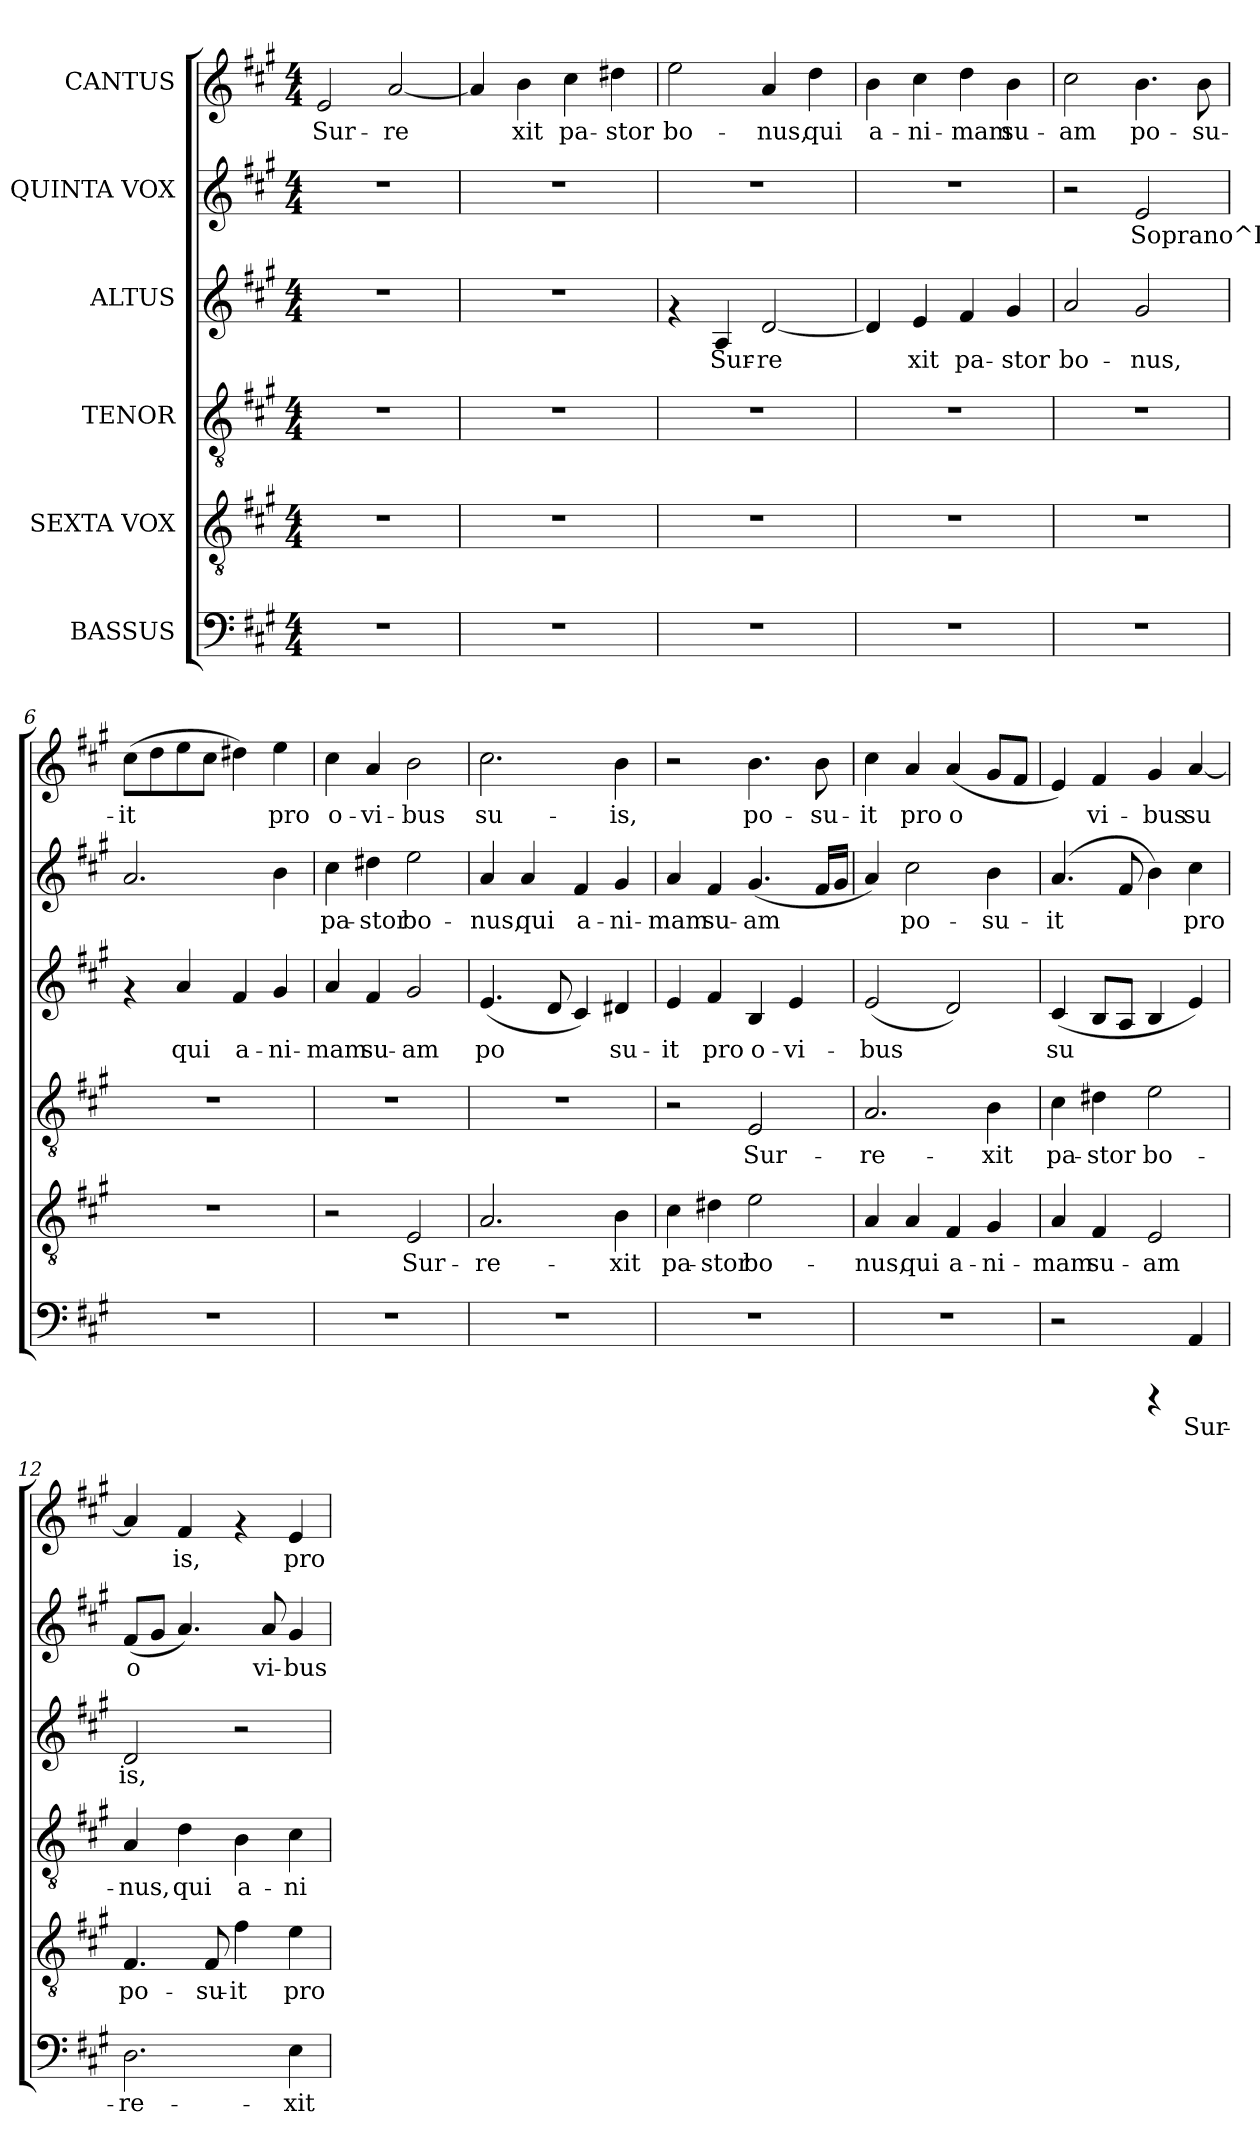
**kern	**text	**kern	**text	**kern	**text	**kern	**text	**kern	**text	**kern	**text
*part6	*part6	*part5	*part5	*part4	*part4	*part3	*part3	*part2	*part2	*part1	*part1
*staff6	*staff6	*staff5	*staff5	*staff4	*staff4	*staff3	*staff3	*staff2	*staff2	*staff1	*staff1
*I"BASSUS	*	*I"SEXTA VOX	*	*I"TENOR	*	*I"ALTUS	*	*I"QUINTA VOX	*	*I"CANTUS	*
!!LO:PB:g=z
*stria5	*	*stria5	*	*stria5	*	*stria5	*	*stria5	*	*stria5	*
*clefF4	*	*clefGv2	*	*clefGv2	*	*clefG2	*	*clefG2	*	*clefG2	*
*k[f#c#g#]	*	*k[f#c#g#]	*	*k[f#c#g#]	*	*k[f#c#g#]	*	*k[f#c#g#]	*	*k[f#c#g#]	*
*A:	*	*A:	*	*A:	*	*A:	*	*A:	*	*A:	*
*M4/4	*	*M4/4	*	*M4/4	*	*M4/4	*	*M4/4	*	*M4/4	*
=1	=1	=1	=1	=1	=1	=1	=1	=1	=1	=1	=1
!	!	!	!	!	!	!	!	!	!	!	!LO:LY:b:cj
1r	.	1r	.	1r	.	1r	.	1r	.	2e/	Sur-
!	!	!	!	!	!	!	!	!	!	!	!LO:LY:b:cj
.	.	.	.	.	.	.	.	.	.	[<2a/	-re-
=2	=2	=2	=2	=2	=2	=2	=2	=2	=2	=2	=2
!	!	!	!	!	!	!	!	!	!	!	!LO:LY:b:cj
1r	.	1r	.	1r	.	1r	.	1r	.	4a/]	--
!	!	!	!	!	!	!	!	!	!	!	!LO:LY:b:cj
.	.	.	.	.	.	.	.	.	.	4b\	-xit
!	!	!	!	!	!	!	!	!	!	!	!LO:LY:b:cj
.	.	.	.	.	.	.	.	.	.	4cc#\	pa-
!	!	!	!	!	!	!	!	!	!	!	!LO:LY:b:cj
.	.	.	.	.	.	.	.	.	.	4dd#X\	-stor
=3	=3	=3	=3	=3	=3	=3	=3	=3	=3	=3	=3
!	!	!	!	!	!	!	!	!	!	!	!LO:LY:b:cj
1r	.	1r	.	1r	.	4rf	.	1r	.	2ee\	bo-
!	!	!	!	!	!	!	!LO:LY:b:cj	!	!	!	!
.	.	.	.	.	.	4A/	Sur-	.	.	.	.
!	!	!	!	!	!	!	!LO:LY:b:cj	!	!	!	!LO:LY:b:cj
.	.	.	.	.	.	[<2d/	-re-	.	.	4a/	-nus,
!	!	!	!	!	!	!	!	!	!	!	!LO:LY:b:cj
.	.	.	.	.	.	.	.	.	.	4dd\	qui
=4	=4	=4	=4	=4	=4	=4	=4	=4	=4	=4	=4
!	!	!	!	!	!	!	!LO:LY:b:cj	!	!	!	!LO:LY:b:cj
1r	.	1r	.	1r	.	4d/]	--	1r	.	4b\	a-
!	!	!	!	!	!	!	!LO:LY:b:cj	!	!	!	!LO:LY:b:cj
.	.	.	.	.	.	4e/	-xit	.	.	4cc#\	-ni-
!	!	!	!	!	!	!	!LO:LY:b:cj	!	!	!	!LO:LY:b:cj
.	.	.	.	.	.	4f#/	pa-	.	.	4dd\	-mam
!	!	!	!	!	!	!	!LO:LY:b:cj	!	!	!	!LO:LY:b:cj
.	.	.	.	.	.	4g#/	-stor	.	.	4b\	su-
=5	=5	=5	=5	=5	=5	=5	=5	=5	=5	=5	=5
!	!	!	!	!	!	!	!LO:LY:b:cj	!	!	!	!LO:LY:b:cj
1r	.	1r	.	1r	.	2a/	bo-	2r	.	2cc#\	-am
!	!	!	!	!	!	!	!LO:LY:b:cj	!	!LO:LY:b:rj	!	!LO:LY:b:cj
.	.	.	.	.	.	2g#/	-nus,	2e/	Soprano^II	4.b\	po-
!	!	!	!	!	!	!	!	!	!	!	!LO:LY:b:cj
.	.	.	.	.	.	.	.	.	.	8b\	-su-
=6	=6	=6	=6	=6	=6	=6	=6	=6	=6	=6	=6
!	!	!	!	!	!	!	!	!	!LO:LY:b:rj	!	!LO:LY:b:cj
1r	.	1r	.	1r	.	4rf	.	2.a/	.	(>8cc#\L	-it
!	!	!	!	!	!	!	!	!	!	!	!LO:LY:b:cj
.	.	.	.	.	.	.	.	.	.	8dd\	.
!	!	!	!	!	!	!	!LO:LY:b:cj	!	!	!	!LO:LY:b:cj
.	.	.	.	.	.	4a/	qui	.	.	8ee\	.
!	!	!	!	!	!	!	!	!	!	!	!LO:LY:b:cj
.	.	.	.	.	.	.	.	.	.	8cc#\J	.
!	!	!	!	!	!	!	!LO:LY:b:cj	!	!	!	!LO:LY:b:cj
.	.	.	.	.	.	4f#/	a-	.	.	4dd#X\)	.
!	!	!	!	!	!	!	!LO:LY:b:cj	!	!LO:LY:b:rj	!	!LO:LY:b:cj
.	.	.	.	.	.	4g#/	-ni-	4b\	.	4ee\	pro
!!LO:PB:g=z
=7	=7	=7	=7	=7	=7	=7	=7	=7	=7	=7	=7
!	!	!	!	!	!	!	!LO:LY:b:cj	!	!LO:LY:b:rj	!	!LO:LY:b:cj
1r	.	2r	.	1r	.	4a/	-mam	4cc#\	pa-	4cc#\	o-
!	!	!	!	!	!	!	!LO:LY:b:cj	!	!LO:LY:b:rj	!	!LO:LY:b:cj
.	.	.	.	.	.	4f#/	su-	4dd#X\	-stor	4a/	-vi-
!	!	!	!LO:LY:b:cj	!	!	!	!LO:LY:b:cj	!	!LO:LY:b:rj	!	!LO:LY:b:cj
.	.	2E/	Sur-	.	.	2g#/	-am	2ee\	bo-	2b\	-bus
=8	=8	=8	=8	=8	=8	=8	=8	=8	=8	=8	=8
!	!	!	!LO:LY:b:cj	!	!	!	!LO:LY:b:cj	!	!LO:LY:b:rj	!	!LO:LY:b:cj
1r	.	2.A/	-re-	1r	.	(<4.e/	po-	4a/	-nus,	2.cc#\	su-
!	!	!	!	!	!	!	!	!	!LO:LY:b:rj	!	!
.	.	.	.	.	.	.	.	4a/	qui	.	.
!	!	!	!	!	!	!	!LO:LY:b:cj	!	!	!	!
.	.	.	.	.	.	8d/	--	.	.	.	.
!	!	!	!	!	!	!	!LO:LY:b:cj	!	!LO:LY:b:rj	!	!
.	.	.	.	.	.	4c#/)	--	4f#/	a-	.	.
!	!	!	!LO:LY:b:cj	!	!	!	!LO:LY:b:cj	!	!LO:LY:b:rj	!	!LO:LY:b:cj
.	.	4B\	-xit	.	.	4d#X/	-su-	4g#/	-ni-	4b\	-is,
=9	=9	=9	=9	=9	=9	=9	=9	=9	=9	=9	=9
!	!	!	!LO:LY:b:cj	!	!	!	!LO:LY:b:cj	!	!LO:LY:b:rj	!	!
1r	.	4c#\	pa-	2r	.	4e/	-it	4a/	-mam	2r	.
!	!	!	!LO:LY:b:cj	!	!	!	!LO:LY:b:cj	!	!LO:LY:b:rj	!	!
.	.	4d#X\	-stor	.	.	4f#/	pro	4f#/	su-	.	.
!	!	!	!LO:LY:b:cj	!	!LO:LY:b:cj	!	!LO:LY:b:cj	!	!LO:LY:b:rj	!	!LO:LY:b:cj
.	.	2e\	bo-	2E/	Sur-	4B/	o-	(<4.g#/	-am	4.b\	po-
!	!	!	!	!	!	!	!LO:LY:b:cj	!	!	!	!
.	.	.	.	.	.	4e/	-vi-	.	.	.	.
!	!	!	!	!	!	!	!	!	!LO:LY:b:rj	!	!LO:LY:b:cj
.	.	.	.	.	.	.	.	16f#/L	.	8b\	-su-
!	!	!	!	!	!	!	!	!	!LO:LY:b:rj	!	!
.	.	.	.	.	.	.	.	16g#/J	.	.	.
=10	=10	=10	=10	=10	=10	=10	=10	=10	=10	=10	=10
!	!	!	!LO:LY:b:cj	!	!LO:LY:b:cj	!	!LO:LY:b:cj	!	!LO:LY:b:rj	!	!LO:LY:b:cj
1r	.	4A/	-nus,	2.A/	-re-	(<2e/	-bus	4a/)	.	4cc#\	-it
!	!	!	!LO:LY:b:cj	!	!	!	!	!	!LO:LY:b:rj	!	!LO:LY:b:cj
.	.	4A/	qui	.	.	.	.	2cc#\	po-	4a/	pro
!	!	!	!LO:LY:b:cj	!	!	!	!LO:LY:b:cj	!	!	!	!LO:LY:b:cj
.	.	4F#/	a-	.	.	2d/)	.	.	.	(<4a/	o-
!	!	!	!LO:LY:b:cj	!	!LO:LY:b:cj	!	!	!	!LO:LY:b:rj	!	!LO:LY:b:cj
.	.	4G#/	-ni-	4B\	-xit	.	.	4b\	-su-	8g#/L	--
!	!	!	!	!	!	!	!	!	!	!	!LO:LY:b:cj
.	.	.	.	.	.	.	.	.	.	8f#/J	--
=11	=11	=11	=11	=11	=11	=11	=11	=11	=11	=11	=11
!	!	!	!LO:LY:b:cj	!	!LO:LY:b:cj	!	!LO:LY:b:cj	!	!LO:LY:b:rj	!	!LO:LY:b:cj
2r	.	4A/	-mam	4c#\	pa-	(<4c#/	su-	(>4.a/	-it	4e/)	--
!	!	!	!LO:LY:b:cj	!	!LO:LY:b:cj	!	!LO:LY:b:cj	!	!	!	!LO:LY:b:cj
.	.	4F#/	su-	4d#X\	-stor	8B/L	--	.	.	4f#/	-vi-
!	!	!	!	!	!	!	!LO:LY:b:cj	!	!LO:LY:b:rj	!	!
.	.	.	.	.	.	8A/J	--	8f#/	.	.	.
!	!	!	!LO:LY:b:cj	!	!LO:LY:b:cj	!	!LO:LY:b:cj	!	!LO:LY:b:rj	!	!LO:LY:b:cj
4rCCC	.	2E/	-am	2e\	bo-	4B/	--	4b\)	.	4g#/	-bus
!	!LO:LY:b:cj	!	!	!	!	!	!LO:LY:b:cj	!	!LO:LY:b:rj	!	!LO:LY:b:cj
4AA/	Sur-	.	.	.	.	4e/)	--	4cc#\	pro	[<4a/	su-
!!LO:LB:g=z
=12	=12	=12	=12	=12	=12	=12	=12	=12	=12	=12	=12
!	!LO:LY:b:cj	!	!LO:LY:b:cj	!	!LO:LY:b:cj	!	!LO:LY:b:cj	!	!LO:LY:b:rj	!	!LO:LY:b:cj
2.D\	-re-	4.F#/	po-	4A/	-nus,	2d/	-is,	(<8f#/L	o-	4a/]	--
!	!	!	!	!	!	!	!	!	!LO:LY:b:rj	!	!
.	.	.	.	.	.	.	.	8g#/J	--	.	.
!	!	!	!	!	!LO:LY:b:cj	!	!	!	!LO:LY:b:rj	!	!LO:LY:b:cj
.	.	.	.	4d\	qui	.	.	4.a/)	--	4f#/	-is,
!	!	!	!LO:LY:b:cj	!	!	!	!	!	!	!	!
.	.	8F#/	-su-	.	.	.	.	.	.	.	.
!	!	!	!LO:LY:b:cj	!	!LO:LY:b:cj	!	!	!	!	!	!
.	.	4f#\	-it	4B\	a-	2r	.	.	.	4rf	.
!	!	!	!	!	!	!	!	!	!LO:LY:b:rj	!	!
.	.	.	.	.	.	.	.	8a/	-vi-	.	.
!	!LO:LY:b:cj	!	!LO:LY:b:cj	!	!LO:LY:b:cj	!	!	!	!LO:LY:b:rj	!	!LO:LY:b:cj
4E\	-xit	4e\	pro	4c#\	-ni-	.	.	4g#/	-bus	4e/	pro
=	=	=	=	=	=	=	=	=	=	=	=
*-	*-	*-	*-	*-	*-	*-	*-	*-	*-	*-	*-
